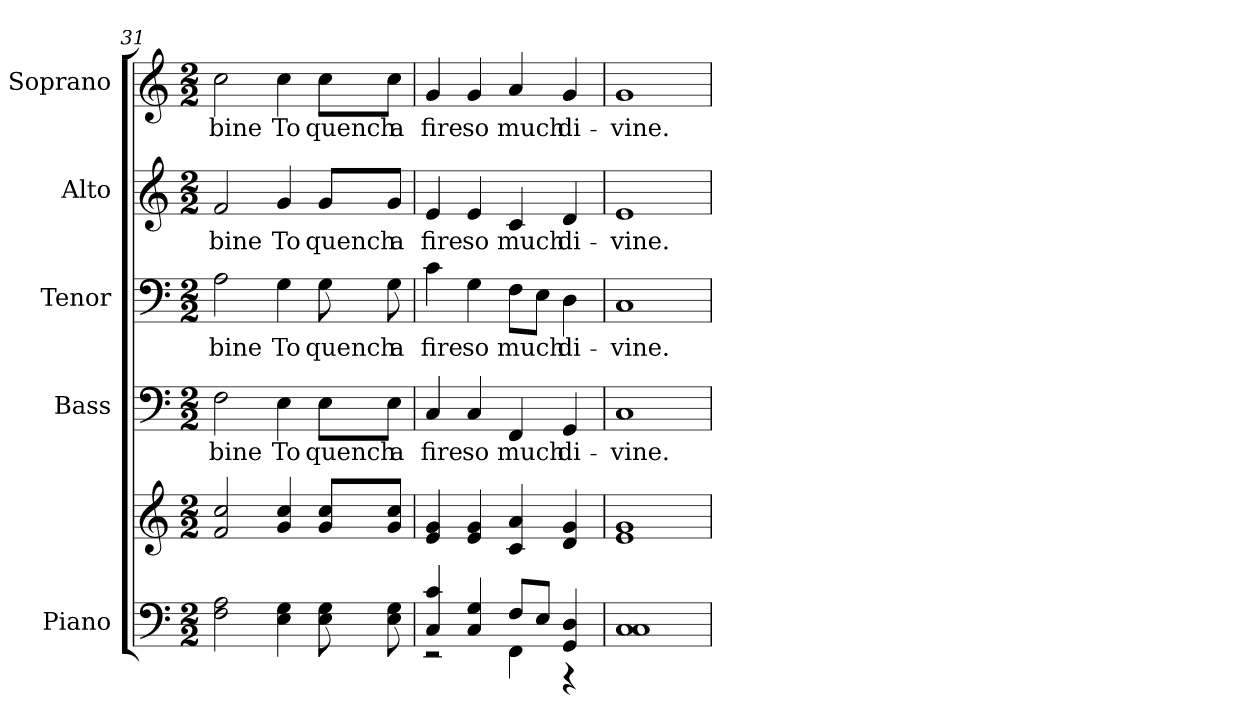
**kern	**kern	**kern	**text	**kern	**text	**kern	**text	**kern	**text
*part5	*part5	*part4	*part4	*part3	*part3	*part2	*part2	*part1	*part1
*staff6	*staff5	*staff4	*staff4	*staff3	*staff3	*staff2	*staff2	*staff1	*staff1
*I"Piano	*	*I"Bass	*	*I"Tenor	*	*I"Alto	*	*I"Soprano	*
*I'Pno.	*	*I'B.	*	*I'T.	*	*I'A.	*	*I'S.	*
*clefF4	*clefG2	*clefF4	*	*clefF4	*	*clefG2	*	*clefG2	*
*k[]	*k[]	*k[]	*	*k[]	*	*k[]	*	*k[]	*
*C:	*C:	*C:	*	*C:	*	*C:	*	*C:	*
*M2/2	*M2/2	*M2/2	*	*M2/2	*	*M2/2	*	*M2/2	*
=31	=31	=31	=31	=31	=31	=31	=31	=31	=31
!	!	!	!LO:LY:b:color=#000000	!	!	!	!	!	!
!	!	!	!	!	!LO:LY:b:color=#000000	!	!	!	!
!	!	!	!	!	!	!	!LO:LY:b:color=#000000	!	!
!	!	!	!	!	!	!	!	!	!LO:LY:b:color=#000000
2Fi\ 2Ai	2fi/ 2cci	2Fi\	-bine	2Ai\	-bine	2fi/	-bine	2cci\	-bine
!	!	!	!LO:LY:b:color=#000000	!	!	!	!	!	!
!	!	!	!	!	!LO:LY:b:color=#000000	!	!	!	!
!	!	!	!	!	!	!	!LO:LY:b:color=#000000	!	!
!	!	!	!	!	!	!	!	!	!LO:LY:b:color=#000000
4Ei\ 4Gi	4gi/ 4cci	4Ei\	To	4Gi\	To	4gi/	To	4cci\	To
!	!	!	!LO:LY:b:color=#000000	!	!	!	!	!	!
!	!	!	!	!	!LO:LY:b:color=#000000	!	!	!	!
!	!	!	!	!	!	!	!LO:LY:b:color=#000000	!	!
!	!	!	!	!	!	!	!	!	!LO:LY:b:color=#000000
8Ei\ 8Gi	8gi/ 8cci/L	8Ei\L	quench	8Gi\	quench	8gi/L	quench	8cci\L	quench
!	!	!	!LO:LY:b:color=#000000	!	!	!	!	!	!
!	!	!	!	!	!LO:LY:b:color=#000000	!	!	!	!
!	!	!	!	!	!	!	!LO:LY:b:color=#000000	!	!
!	!	!	!	!	!	!	!	!	!LO:LY:b:color=#000000
8Ei\ 8Gi	8gi/ 8cci/J	8Ei\J	a	8Gi\	a	8gi/J	a	8cci\J	a
=32	=32	=32	=32	=32	=32	=32	=32	=32	=32
*^	*	*	*	*	*	*	*	*	*
!	!	!	!	!LO:LY:b:color=#000000	!	!	!	!	!	!
!	!	!	!	!	!	!LO:LY:b:color=#000000	!	!	!	!
!	!	!	!	!	!	!	!	!LO:LY:b:color=#000000	!	!
!	!	!	!	!	!	!	!	!	!	!LO:LY:b:color=#000000
4Ci/ 4ci	2r	4ei/ 4gi	4Ci/	fire	4ci\	fire	4ei/	fire	4gi/	fire
!	!	!	!	!LO:LY:b:color=#000000	!	!	!	!	!	!
!	!	!	!	!	!	!LO:LY:b:color=#000000	!	!	!	!
!	!	!	!	!	!	!	!	!LO:LY:b:color=#000000	!	!
!	!	!	!	!	!	!	!	!	!	!LO:LY:b:color=#000000
4Ci/ 4Gi	.	4ei/ 4gi	4Ci/	so	4Gi\	so	4ei/	so	4gi/	so
!	!	!	!	!LO:LY:b:color=#000000	!	!	!	!	!	!
!	!	!	!	!	!	!LO:LY:b:color=#000000	!	!	!	!
!	!	!	!	!	!	!	!	!LO:LY:b:color=#000000	!	!
!	!	!	!	!	!	!	!	!	!	!LO:LY:b:color=#000000
8Fi/L	4FFi\	4ci/ 4ai	4FFi/	much	8Fi\L	much	4ci/	much	4ai/	much
8Ei/J	.	.	.	.	8Ei\J	.	.	.	.	.
!	!	!	!	!LO:LY:b:color=#000000	!	!	!	!	!	!
!	!	!	!	!	!	!LO:LY:b:color=#000000	!	!	!	!
!	!	!	!	!	!	!	!	!LO:LY:b:color=#000000	!	!
!	!	!	!	!	!	!	!	!	!	!LO:LY:b:color=#000000
4GGi/ 4Di	4r	4di/ 4gi	4GGi/	di-	4Di\	di-	4di/	di-	4gi/	di-
*v	*v	*	*	*	*	*	*	*	*	*
!!LO:PB:g=z
=33	=33	=33	=33	=33	=33	=33	=33	=33	=33
*^	*	*	*	*	*	*	*	*	*
!	!	!	!	!LO:LY:b:color=#000000	!	!	!	!	!	!
*v	*v	*	*	*	*	*	*	*	*	*
*^	*	*	*	*	*	*	*	*	*
!	!	!	!	!	!	!LO:LY:b:color=#000000	!	!	!	!
*v	*v	*	*	*	*	*	*	*	*	*
*^	*	*	*	*	*	*	*	*	*
!	!	!	!	!	!	!	!	!LO:LY:b:color=#000000	!	!
*v	*v	*	*	*	*	*	*	*	*	*
*^	*	*	*	*	*	*	*	*	*
!	!	!	!	!	!	!	!	!	!	!LO:LY:b:color=#000000
*v	*v	*	*	*	*	*	*	*	*	*
1Ci 1Ci	1ei 1gi	1Ci	-vine.	1Ci	-vine.	1ei	-vine.	1gi	-vine.
=	=	=	=	=	=	=	=	=	=
*-	*-	*-	*-	*-	*-	*-	*-	*-	*-
